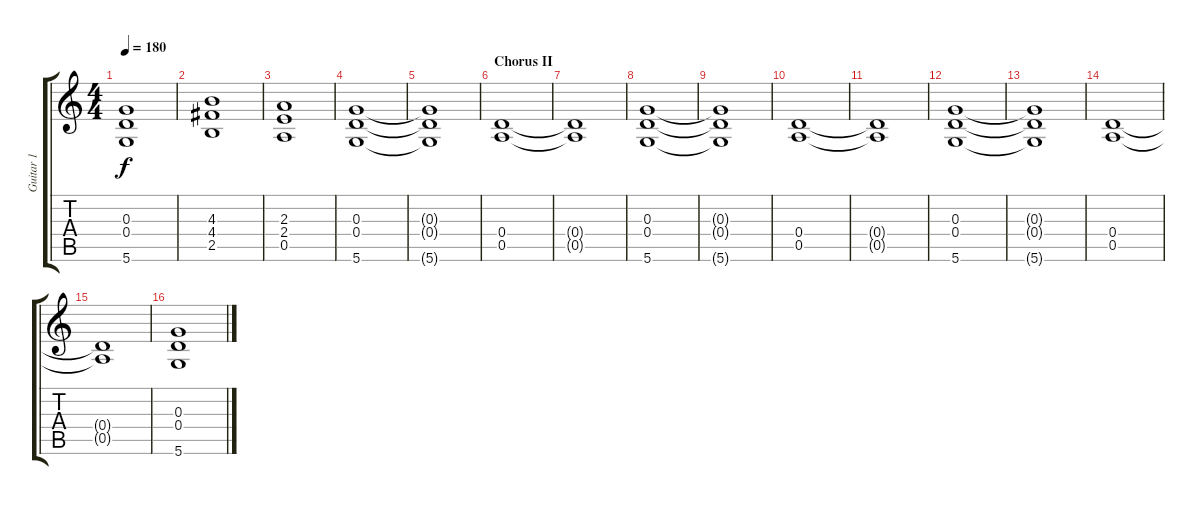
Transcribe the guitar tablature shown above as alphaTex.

\track ("Guitar 1" "Guitar 1") {instrument overdrivenguitar}
\staff {score tabs}
\tuning (E4 B3 G3 D3 A2 D2) {hide}
\ts (4 4)
\tempo 180
\clef g2
\ks c
(0.3{t} 0.4{t} 5.6{t}).1{dy f} |
(4.3 4.4 2.5).1 |
(2.3 2.4 0.5).1 |
(0.3 0.4 5.6).1 |
(0.3{t} 0.4{t} 5.6{t}).1 |
\section ("" "Chorus II")
(0.4 0.5).1 |
(0.4{t} 0.5{t}).1 |
(0.3 0.4 5.6).1 |
(0.3{t} 0.4{t} 5.6{t}).1 |
(0.4 0.5).1 |
(0.4{t} 0.5{t}).1 |
(0.3 0.4 5.6).1 |
(0.3{t} 0.4{t} 5.6{t}).1 |
(0.4 0.5).1 |
(0.4{t} 0.5{t}).1 |
(0.3 0.4 5.6).1
